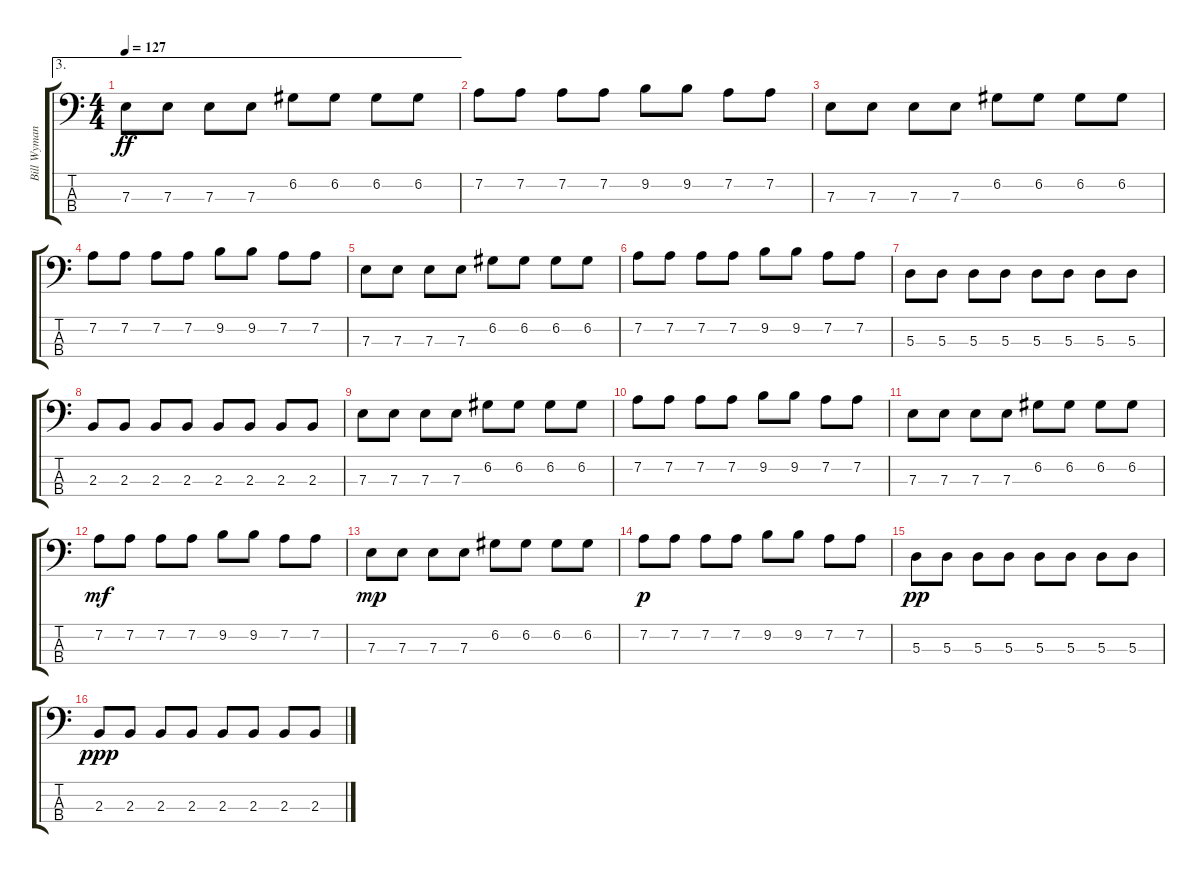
\track ("Bill Wyman" "Bill Wyman") {instrument electricbassfinger}
\staff {score tabs}
\tuning (G2 D2 A1 E1) {hide}
\ae 3
\ts (4 4)
\tempo 127
\clef f4
\ks c
7.3.8{dy ff} 7.3.8 7.3.8 7.3.8 6.2.8 6.2.8 6.2.8 6.2.8 |
7.2.8 7.2.8 7.2.8 7.2.8 9.2.8 9.2.8 7.2.8 7.2.8 |
7.3.8 7.3.8 7.3.8 7.3.8 6.2.8 6.2.8 6.2.8 6.2.8 |
7.2.8 7.2.8 7.2.8 7.2.8 9.2.8 9.2.8 7.2.8 7.2.8 |
7.3.8 7.3.8 7.3.8 7.3.8 6.2.8 6.2.8 6.2.8 6.2.8 |
7.2.8 7.2.8 7.2.8 7.2.8 9.2.8 9.2.8 7.2.8 7.2.8 |
5.3.8 5.3.8 5.3.8 5.3.8 5.3.8 5.3.8 5.3.8 5.3.8 |
2.3.8 2.3.8 2.3.8 2.3.8 2.3.8 2.3.8 2.3.8 2.3.8 |
7.3.8 7.3.8 7.3.8 7.3.8 6.2.8 6.2.8 6.2.8 6.2.8 |
7.2.8 7.2.8 7.2.8 7.2.8 9.2.8 9.2.8 7.2.8 7.2.8 |
7.3.8 7.3.8 7.3.8 7.3.8 6.2.8 6.2.8 6.2.8 6.2.8 |
7.2.8{dy mf} 7.2.8 7.2.8 7.2.8 9.2.8 9.2.8 7.2.8 7.2.8 |
7.3.8{dy mp} 7.3.8 7.3.8 7.3.8 6.2.8 6.2.8 6.2.8 6.2.8 |
7.2.8{dy p} 7.2.8 7.2.8 7.2.8 9.2.8 9.2.8 7.2.8 7.2.8 |
5.3.8{dy pp} 5.3.8 5.3.8 5.3.8 5.3.8 5.3.8 5.3.8 5.3.8 |
2.3.8{dy ppp} 2.3.8 2.3.8 2.3.8 2.3.8 2.3.8 2.3.8 2.3.8
